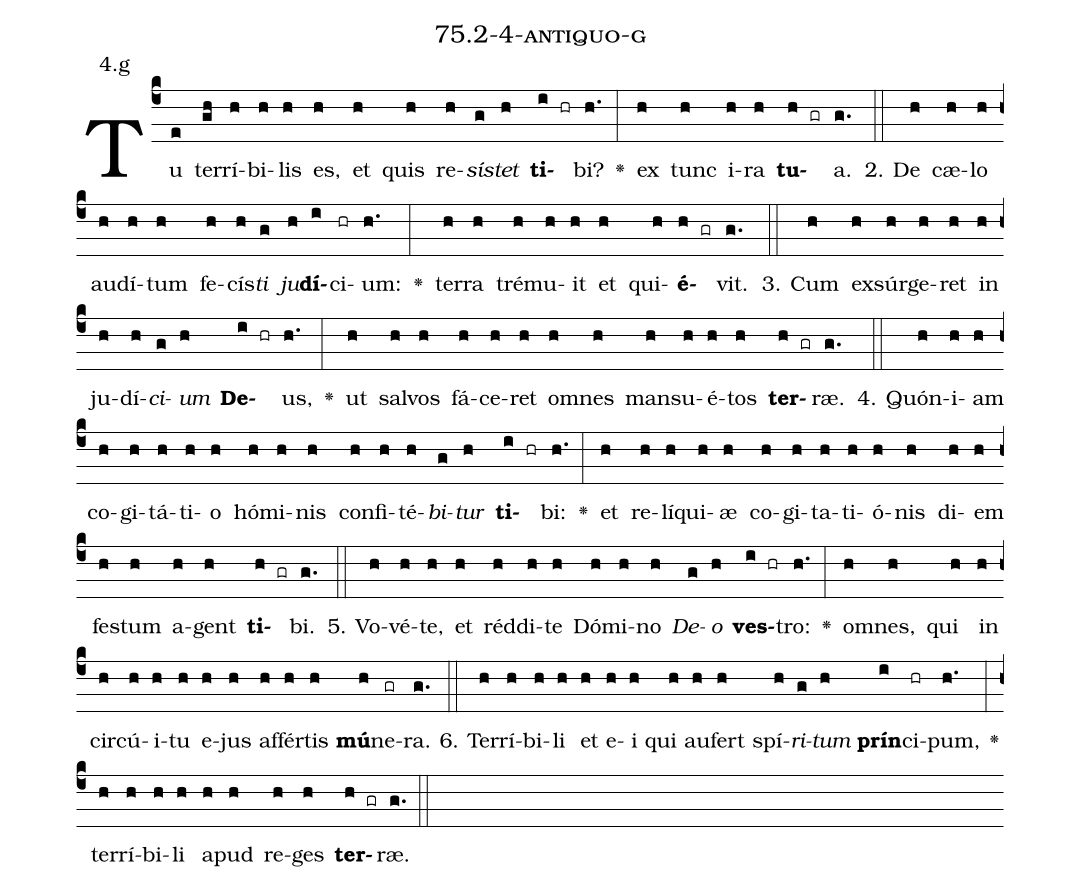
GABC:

name: 75.2-4-antiquo-g;
annotation: 4.g;
%%
(c4)Tu(e) ter(gh)rí(h)bi(h)lis(h) es,(h) et(h) quis(h) re(h)<i>sís</i>(g)<i>tet</i>(h) <b>ti</b>(i hr)bi?(h.) <v>\greheightstar</v>(:) ex(h) tunc(h) i(h)ra(h) <b>tu</b>(h gr)a.(g.) (::)
2. De(h) cæ(h)lo(h) au(h)dí(h)tum(h) fe(h)cís(h)<i>ti</i>(g) <i>ju</i>(h)<b>dí</b>(i)ci(hr)um:(h.) <v>\greheightstar</v>(:) ter(h)ra(h) tré(h)mu(h)it(h) et(h) qui(h)<b>é</b>(h gr)vit.(g.) (::)
3. Cum(h) ex(h)súr(h)ge(h)ret(h) in(h) ju(h)dí(h)<i>ci</i>(g)<i>um</i>(h) <b>De</b>(i hr)us,(h.) <v>\greheightstar</v>(:) ut(h) sal(h)vos(h) fá(h)ce(h)ret(h) om(h)nes(h) man(h)su(h)é(h)tos(h) <b>ter</b>(h gr)ræ.(g.) (::)
4. Quón(h)i(h)am(h) co(h)gi(h)tá(h)ti(h)o(h) hó(h)mi(h)nis(h) con(h)fi(h)té(h)<i>bi</i>(g)<i>tur</i>(h) <b>ti</b>(i hr)bi:(h.) <v>\greheightstar</v>(:) et(h) re(h)lí(h)qui(h)æ(h) co(h)gi(h)ta(h)ti(h)ó(h)nis(h) di(h)em(h) fes(h)tum(h) a(h)gent(h) <b>ti</b>(h gr)bi.(g.) (::)
5. Vo(h)vé(h)te,(h) et(h) réd(h)di(h)te(h) Dó(h)mi(h)no(h) <i>De</i>(g)<i>o</i>(h) <b>ves</b>(i hr)tro:(h.) <v>\greheightstar</v>(:) om(h)nes,(h) qui(h) in(h) cir(h)cú(h)i(h)tu(h) e(h)jus(h) af(h)fér(h)tis(h) <b>mú</b>(h)ne(gr)ra.(g.) (::)
6. Ter(h)rí(h)bi(h)li(h) et(h) e(h)i(h) qui(h) au(h)fert(h) spí(h)<i>ri</i>(g)<i>tum</i>(h) <b>prín</b>(i)ci(hr)pum,(h.) <v>\greheightstar</v>(:) ter(h)rí(h)bi(h)li(h) a(h)pud(h) re(h)ges(h) <b>ter</b>(h gr)ræ.(g.) (::)
